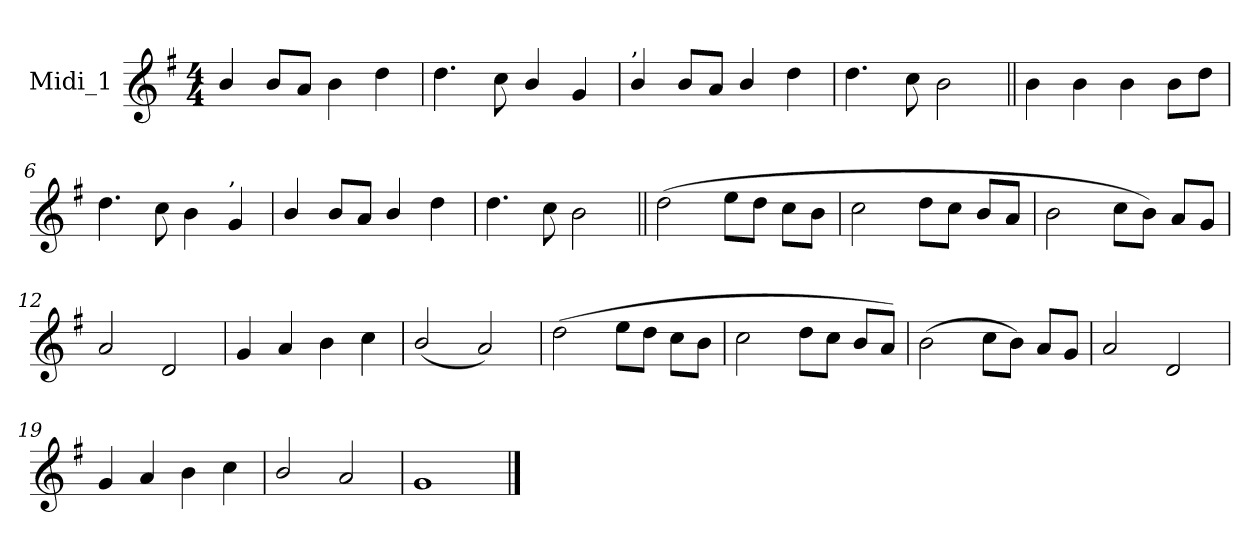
**kern
*part1
*staff1
*I"Midi_1
*clefG2
*k[f#]
*G:
*M4/4
=1
4b/
8b/L
8a/J
4b
4dd
=2
4.dd
8cc
4b/
4g
=3
!LO:TX:a:t=,
4b/
8bL
8aJ
4b/
4dd
=4
4.dd
8cc
2b
!!LO:LB:g=z
=5||
4b\
4b\
4b\
8bL
8ddJ
=6
4.dd
8cc
4b
!LO:TX:a:t=,
4g
=7
4b/
8bL
8aJ
4b/
4dd
=8
4.dd
8cc
2b
!!LO:LB:g=z
=9||
(>2dd
8eeL
8ddJ
8ccL
8bJ
=10
2cc
8ddL
8ccJ
8bL
8aJ
=11
2b
8ccL
8bJ)
8aL
8gJ
!!LO:LB:g=z
=12
2a/
2d
=13
4g
4a
4b
4cc
=14
(<2b/
2a)
=15
(<2dd
8eeL
8ddJ
8ccL
8bJ
=16
2cc
8ddL
8ccJ
8bL
8aJ)
!!LO:LB:g=z
=17
(>2b
8ccL
8bJ)
8aL
8gJ
=18
2a
2d
=19
4g
4a
4b
4cc
=20
2b/
2a
=21
1g
==
*-
